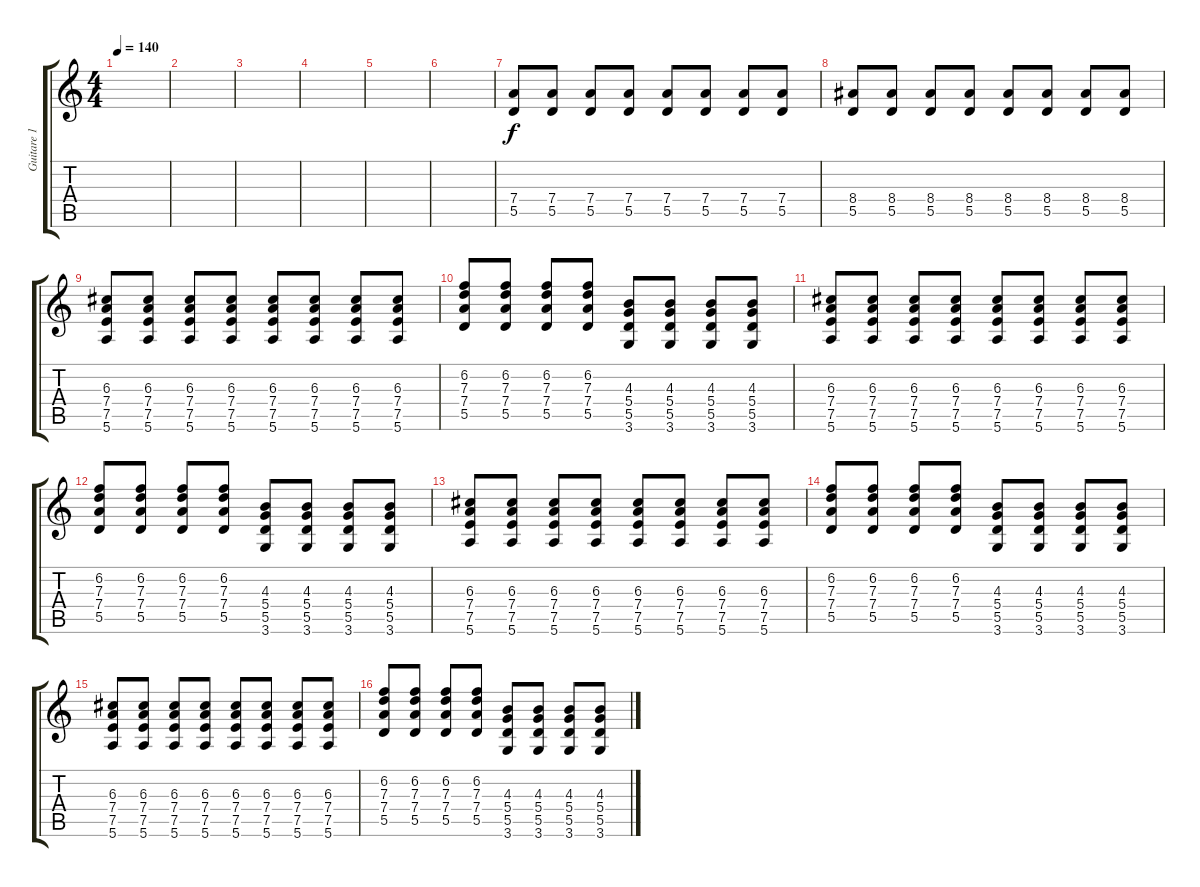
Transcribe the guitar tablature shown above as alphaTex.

\track ("Guitare 1 (Emmanuel)" "Guitare 1 ") {instrument distortionguitar}
\staff {score tabs}
\tuning (E4 B3 G3 D3 A2 E2) {hide}
\ts (4 4)
\tempo 140
\clef g2
\ks c
|
|
|
|
|
|
(7.4 5.5).8 (7.4 5.5).8 (7.4 5.5).8 (7.4 5.5).8 (7.4 5.5).8 (7.4 5.5).8 (7.4 5.5).8 (7.4 5.5).8 |
(8.4 5.5).8 (8.4 5.5).8 (8.4 5.5).8 (8.4 5.5).8 (8.4 5.5).8 (8.4 5.5).8 (8.4 5.5).8 (8.4 5.5).8 |
(6.3 7.4 7.5 5.6).8 (6.3 7.4 7.5 5.6).8 (6.3 7.4 7.5 5.6).8 (6.3 7.4 7.5 5.6).8 (6.3 7.4 7.5 5.6).8 (6.3 7.4 7.5 5.6).8 (6.3 7.4 7.5 5.6).8 (6.3 7.4 7.5 5.6).8 |
(6.2 7.3 7.4 5.5).8 (6.2 7.3 7.4 5.5).8 (6.2 7.3 7.4 5.5).8 (6.2 7.3 7.4 5.5).8 (4.3 5.4 5.5 3.6).8 (4.3 5.4 5.5 3.6).8 (4.3 5.4 5.5 3.6).8 (4.3 5.4 5.5 3.6).8 |
(6.3 7.4 7.5 5.6).8 (6.3 7.4 7.5 5.6).8 (6.3 7.4 7.5 5.6).8 (6.3 7.4 7.5 5.6).8 (6.3 7.4 7.5 5.6).8 (6.3 7.4 7.5 5.6).8 (6.3 7.4 7.5 5.6).8 (6.3 7.4 7.5 5.6).8 |
(6.2 7.3 7.4 5.5).8 (6.2 7.3 7.4 5.5).8 (6.2 7.3 7.4 5.5).8 (6.2 7.3 7.4 5.5).8 (4.3 5.4 5.5 3.6).8 (4.3 5.4 5.5 3.6).8 (4.3 5.4 5.5 3.6).8 (4.3 5.4 5.5 3.6).8 |
(6.3 7.4 7.5 5.6).8 (6.3 7.4 7.5 5.6).8 (6.3 7.4 7.5 5.6).8 (6.3 7.4 7.5 5.6).8 (6.3 7.4 7.5 5.6).8 (6.3 7.4 7.5 5.6).8 (6.3 7.4 7.5 5.6).8 (6.3 7.4 7.5 5.6).8 |
(6.2 7.3 7.4 5.5).8 (6.2 7.3 7.4 5.5).8 (6.2 7.3 7.4 5.5).8 (6.2 7.3 7.4 5.5).8 (4.3 5.4 5.5 3.6).8 (4.3 5.4 5.5 3.6).8 (4.3 5.4 5.5 3.6).8 (4.3 5.4 5.5 3.6).8 |
(6.3 7.4 7.5 5.6).8 (6.3 7.4 7.5 5.6).8 (6.3 7.4 7.5 5.6).8 (6.3 7.4 7.5 5.6).8 (6.3 7.4 7.5 5.6).8 (6.3 7.4 7.5 5.6).8 (6.3 7.4 7.5 5.6).8 (6.3 7.4 7.5 5.6).8 |
(6.2 7.3 7.4 5.5).8 (6.2 7.3 7.4 5.5).8 (6.2 7.3 7.4 5.5).8 (6.2 7.3 7.4 5.5).8 (4.3 5.4 5.5 3.6).8 (4.3 5.4 5.5 3.6).8 (4.3 5.4 5.5 3.6).8 (4.3 5.4 5.5 3.6).8
